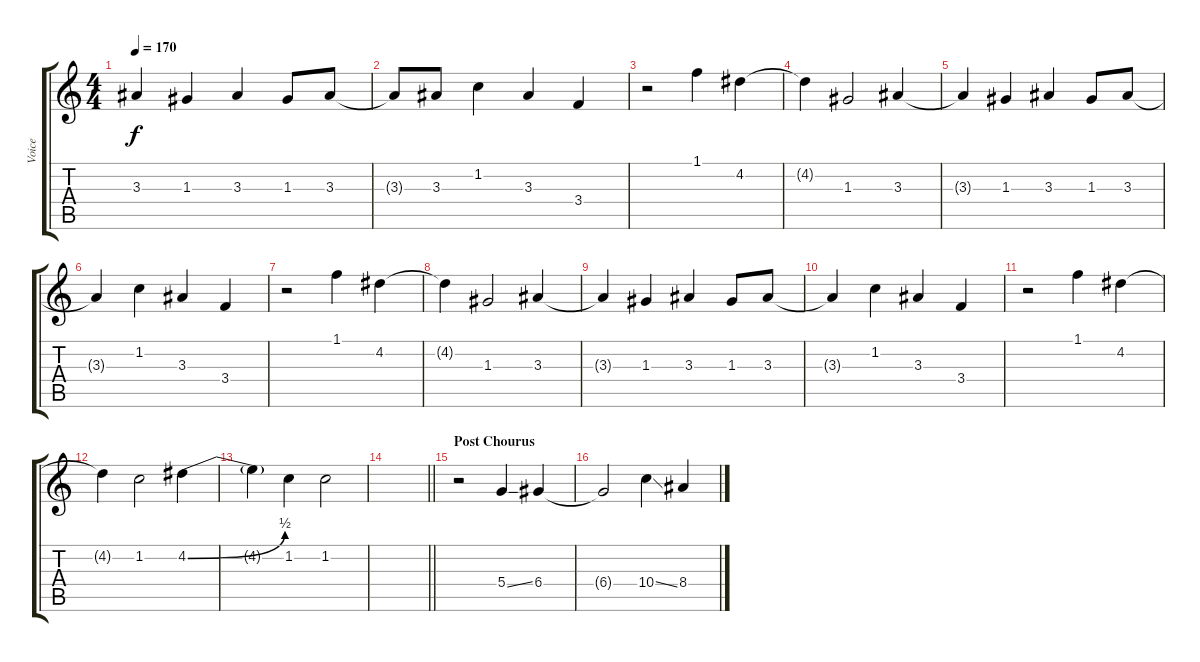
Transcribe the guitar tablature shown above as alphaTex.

\track ("Voice" "Voice") {instrument drawbarorgan}
\staff {score tabs}
\tuning (E5 B4 G4 D4 A3 E3) {hide}
\ts (4 4)
\tempo 170
\clef g2
\ks c
3.3{t}.4{dy f} 1.3.4{txt " "} 3.3.4 1.3.8 3.3.8 |
3.3{t}.8 3.3.8{txt " "} 1.2.4 3.3.4 3.4.4 |
r.2 1.1.4{txt " "} 4.2.4 |
4.2{t}.4 1.3.2{txt " "} 3.3.4 |
3.3{t}.4 1.3.4{txt " "} 3.3.4 1.3.8 3.3.8 |
3.3{t}.4 1.2.4{txt " "} 3.3.4 3.4.4 |
r.2 1.1.4{txt " "} 4.2.4 |
4.2{t}.4 1.3.2{txt " "} 3.3.4 |
3.3{t}.4 1.3.4{txt " "} 3.3.4 1.3.8 3.3.8 |
3.3{t}.4 1.2.4{txt " "} 3.3.4 3.4.4 |
r.2 1.1.4{txt " "} 4.2.4 |
4.2{t}.4 1.2.2{txt " "} 4.2{be (bend 0 0 60 2)}.4 |
4.2{t}.4 1.2.4{txt " "} 1.2.2 |
\barLineRight lightlight
|
\section ("" "Post Chourus")
r.2 5.4{ss}.4{txt " "} 6.4.4 |
6.4{t}.2 10.4{ss}.4{txt " "} 8.4.4
